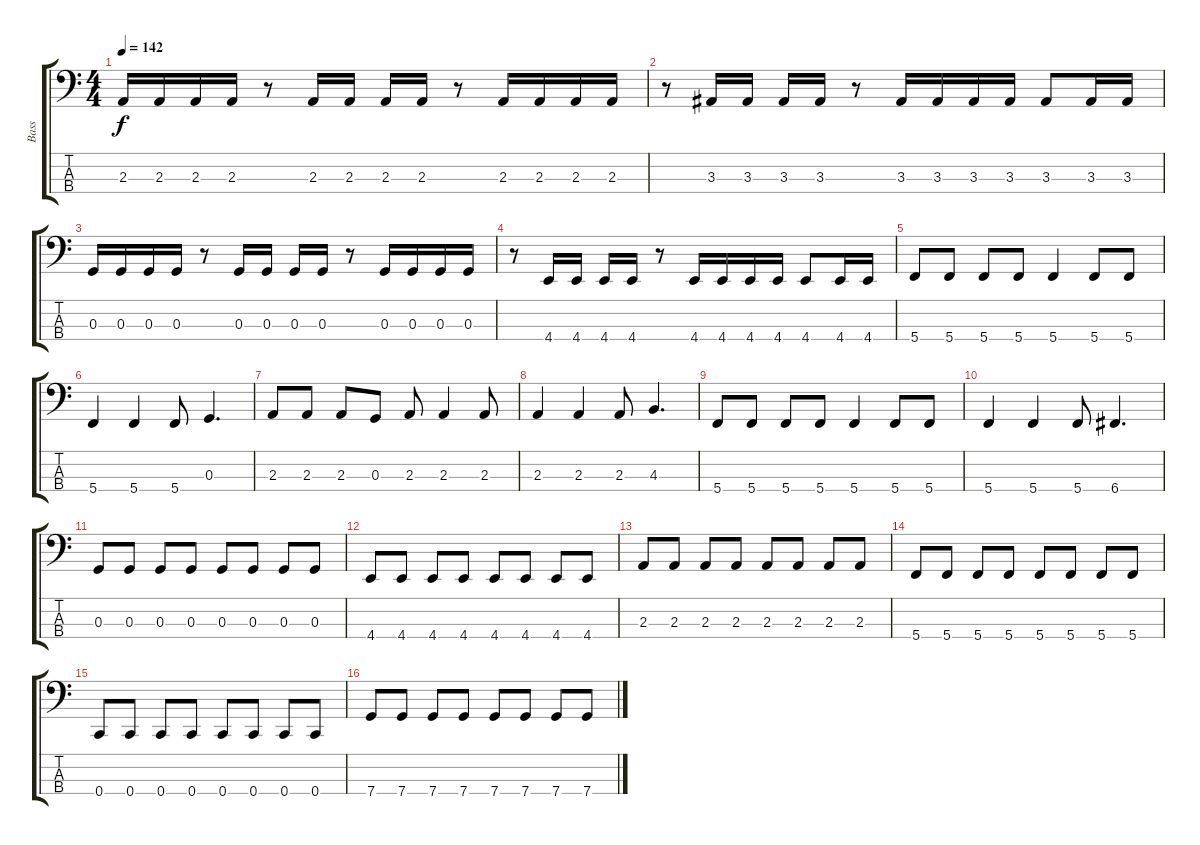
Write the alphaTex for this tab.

\track ("Bass" "Bass") {instrument electricbassfinger}
\staff {score tabs}
\tuning (F2 C2 G1 C1) {hide}
\ts (4 4)
\tempo 142
\clef f4
\ks c
2.3.16{dy f} 2.3.16 2.3.16 2.3.16 r.8 2.3.16 2.3.16 2.3.16 2.3.16 r.8 2.3.16 2.3.16 2.3.16 2.3.16 |
r.8 3.3.16 3.3.16 3.3.16 3.3.16 r.8 3.3.16 3.3.16 3.3.16 3.3.16 3.3.8 3.3.16 3.3.16 |
0.3.16 0.3.16 0.3.16 0.3.16 r.8 0.3.16 0.3.16 0.3.16 0.3.16 r.8 0.3.16 0.3.16 0.3.16 0.3.16 |
r.8 4.4.16 4.4.16 4.4.16 4.4.16 r.8 4.4.16 4.4.16 4.4.16 4.4.16 4.4.8 4.4.16 4.4.16 |
5.4.8 5.4.8 5.4.8 5.4.8 5.4.4 5.4.8 5.4.8 |
5.4.4 5.4.4 5.4.8 0.3.4{d} |
2.3.8 2.3.8 2.3.8 0.3.8 2.3.8 2.3.4 2.3.8 |
2.3.4 2.3.4 2.3.8 4.3.4{d} |
5.4.8 5.4.8 5.4.8 5.4.8 5.4.4 5.4.8 5.4.8 |
5.4.4 5.4.4 5.4.8 6.4.4{d} |
0.3.8 0.3.8 0.3.8 0.3.8 0.3.8 0.3.8 0.3.8 0.3.8 |
4.4.8 4.4.8 4.4.8 4.4.8 4.4.8 4.4.8 4.4.8 4.4.8 |
2.3.8 2.3.8 2.3.8 2.3.8 2.3.8 2.3.8 2.3.8 2.3.8 |
5.4.8 5.4.8 5.4.8 5.4.8 5.4.8 5.4.8 5.4.8 5.4.8 |
0.4.8 0.4.8 0.4.8 0.4.8 0.4.8 0.4.8 0.4.8 0.4.8 |
7.4.8 7.4.8 7.4.8 7.4.8 7.4.8 7.4.8 7.4.8 7.4.8
